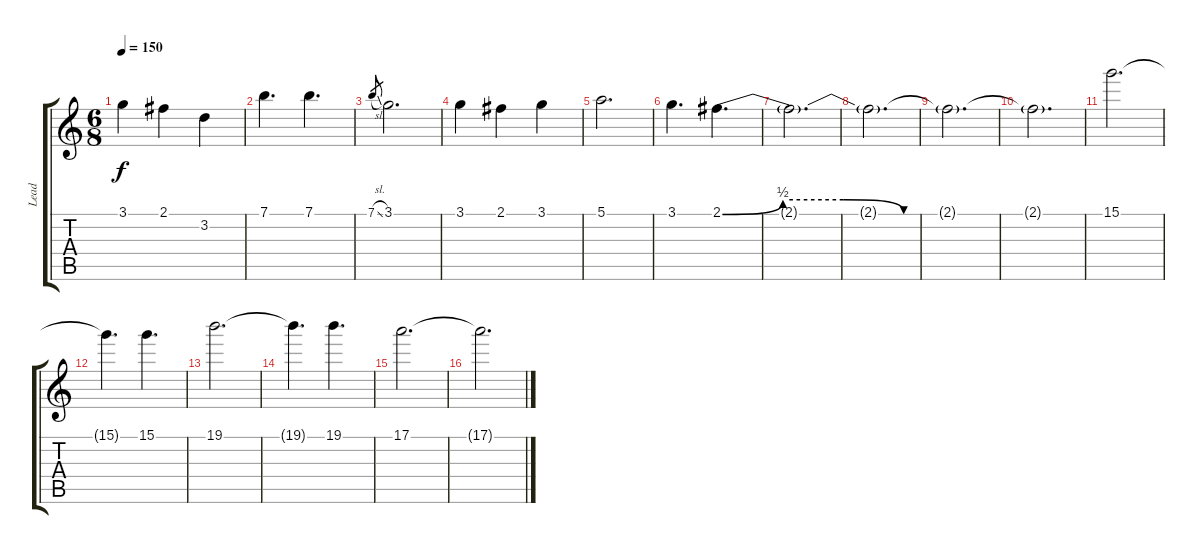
\track ("Lead" "Lead") {instrument distortionguitar}
\staff {score tabs}
\tuning (E4 B3 G3 D3 A2 E2) {hide}
\ts (6 8)
\tempo 150
\clef g2
\ks c
3.1.4{dy f} 2.1.4 3.2.4 |
7.1.4{d} 7.1.4{d} |
7.1{sl}.8{gr} 3.1.2{d} |
3.1.4 2.1.4 3.1.4 |
5.1.2{d} |
3.1.4{d} 2.1{be (custom 0 0 10 2 20 2 30 0 60 0)}.4{d} |
2.1{t}.2{d} |
2.1{t}.2{d} |
2.1{t}.2{d} |
2.1{t}.2{d} |
15.1.2{d} |
15.1{t}.4{d} 15.1.4{d} |
19.1.2{d} |
19.1{t}.4{d} 19.1.4{d} |
17.1.2{d} |
17.1{t}.2{d}
